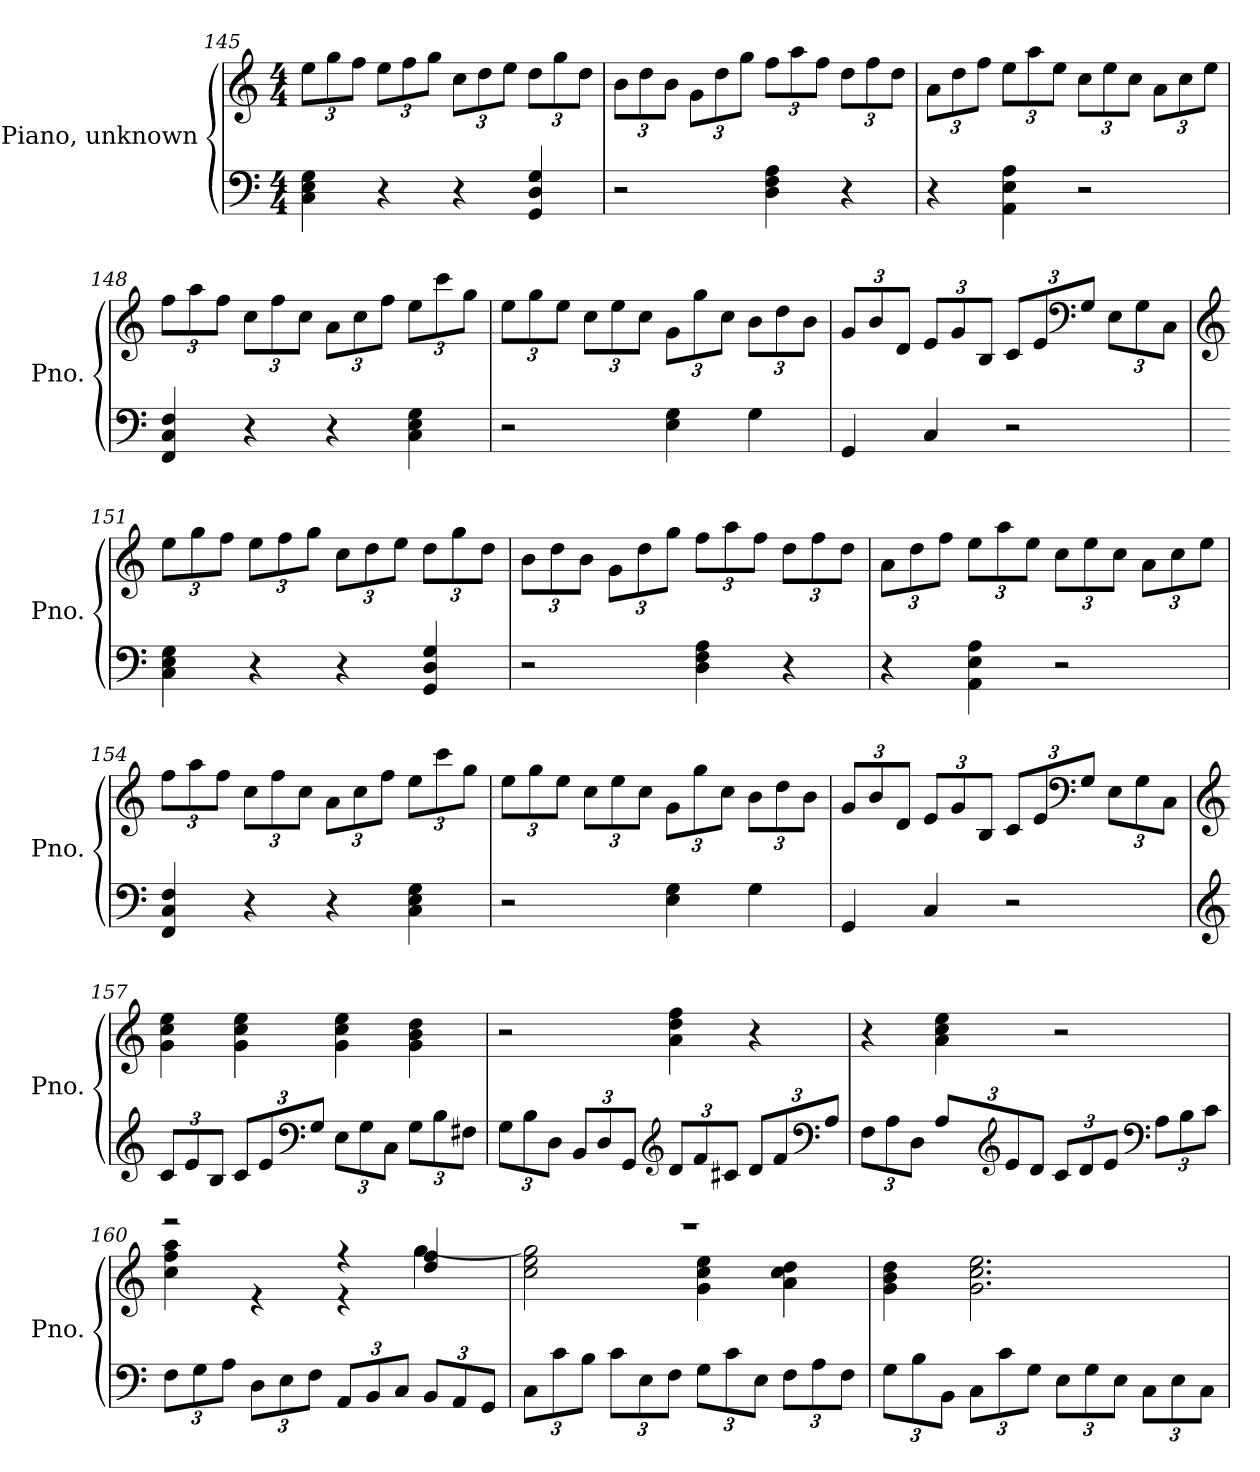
**kern	**kern
*part1	*part1
*staff2	*staff1
*I"Piano, unknown	*
*I'Pno.	*
*clefF4	*clefG2
*k[]	*k[]
*M4/4	*M4/4
*	*Xbrackettup
=145	=145
4C\ 4E\ 4G\	12ee\L
.	12gg\
.	12ff\J
4r	12ee\L
.	12ff\
.	12gg\J
4r	12cc\L
.	12dd\
.	12ee\J
4GG/ 4D/ 4G/	12dd\L
.	12gg\
.	12dd\J
=146	=146
2r	12b\L
.	12dd\
.	12b\J
.	12g\L
.	12dd\
.	12gg\J
4D\ 4F\ 4A\	12ff\L
.	12aa\
.	12ff\J
4r	12dd\L
.	12ff\
.	12dd\J
!!LO:LB:g=z
=147	=147
4r	12a\L
.	12dd\
.	12ff\J
4AA\ 4E\ 4A\	12ee\L
.	12aa\
.	12ee\J
2r	12cc\L
.	12ee\
.	12cc\J
.	12a\L
.	12cc\
.	12ee\J
=148	=148
4FF/ 4C/ 4F/	12ff\L
.	12aa\
.	12ff\J
4r	12cc\L
.	12ff\
.	12cc\J
4r	12a\L
.	12cc\
.	12ff\J
4C\ 4E\ 4G\	12ee\L
.	12ccc\
.	12gg\J
=149	=149
2r	12ee\L
.	12gg\
.	12ee\J
.	12cc\L
.	12ee\
.	12cc\J
4E\ 4G\	12g\L
.	12gg\
.	12cc\J
4G\	12b\L
.	12dd\
.	12b\J
!!LO:LB:g=z
=150	=150
4GG/	12g/L
.	12b/
.	12d/J
4C/	12e/L
.	12g/
.	12B/J
2r	12c/L
.	12e/
*	*clefF4
.	12G/J
.	12E\L
.	12G\
.	12C\J
=151	=151
*	*clefG2
4C\ 4E\ 4G\	12ee\L
.	12gg\
.	12ff\J
4r	12ee\L
.	12ff\
.	12gg\J
4r	12cc\L
.	12dd\
.	12ee\J
4GG/ 4D/ 4G/	12dd\L
.	12gg\
.	12dd\J
=152	=152
2r	12b\L
.	12dd\
.	12b\J
.	12g\L
.	12dd\
.	12gg\J
4D\ 4F\ 4A\	12ff\L
.	12aa\
.	12ff\J
4r	12dd\L
.	12ff\
.	12dd\J
!!LO:LB:g=z
=153	=153
4r	12a\L
.	12dd\
.	12ff\J
4AA\ 4E\ 4A\	12ee\L
.	12aa\
.	12ee\J
2r	12cc\L
.	12ee\
.	12cc\J
.	12a\L
.	12cc\
.	12ee\J
=154	=154
4FF/ 4C/ 4F/	12ff\L
.	12aa\
.	12ff\J
4r	12cc\L
.	12ff\
.	12cc\J
4r	12a\L
.	12cc\
.	12ff\J
4C\ 4E\ 4G\	12ee\L
.	12ccc\
.	12gg\J
=155	=155
2r	12ee\L
.	12gg\
.	12ee\J
.	12cc\L
.	12ee\
.	12cc\J
4E\ 4G\	12g\L
.	12gg\
.	12cc\J
4G\	12b\L
.	12dd\
.	12b\J
!!LO:LB:g=z
=156	=156
4GG/	12g/L
.	12b/
.	12d/J
4C/	12e/L
.	12g/
.	12B/J
2r	12c/L
.	12e/
*	*clefF4
.	12G/J
.	12E\L
.	12G\
.	12C\J
=157	=157
*clefG2	*clefG2
*Xbrackettup	*
12c/L	4g\ 4cc\ 4ee\
12e/	.
12B/J	.
12c/L	4g\ 4cc\ 4ee\
12e/	.
*clefF4	*
12G/J	.
12E\L	4g\ 4cc\ 4ee\
12G\	.
12C\J	.
12G\L	4g\ 4b\ 4dd\
12B\	.
12F#X\J	.
=158	=158
12G\L	2r
12B\	.
12D\J	.
12BB/L	.
12D/	.
12GG/J	.
*clefG2	*
12d/L	4a\ 4dd\ 4ff\
12f/	.
12c#X/J	.
12d/L	4r
12f/	.
*clefF4	*
12A/J	.
!!LO:PB:g=z
=159	=159
12F\L	4r
12A\	.
12D\J	.
12A/L	4a\ 4cc\ 4ee\
*clefG2	*
12e/	.
12d/J	.
12c/L	2r
12d/	.
12e/J	.
*clefF4	*
12A\L	.
12B\	.
12c\J	.
=160	=160
*	*^
12F\L	2r	4cc\ 4ff\ 4aa\
12G\	.	.
12A\J	.	.
12D\L	.	4r
12E\	.	.
12F\J	.	.
12AA/L	4r	4r
12BB/	.	.
12C/J	.	.
12BB/L	4dd/ 4ff/	[4gg\
12AA/	.	.
12GG/J	.	.
=161	=161	=161
12C\L	1r	2cc\ 2ee\ 2gg\]
12c\	.	.
12B\J	.	.
12c\L	.	.
12E\	.	.
12F\J	.	.
12G\L	.	4g\ 4cc\ 4ee\
12c\	.	.
12E\J	.	.
12F\L	.	4a\ 4cc\ 4dd\
12A\	.	.
12F\J	.	.
*	*v	*v
!!LO:LB:g=z
=162	=162
12G\L	4g\ 4b\ 4dd\
12B\	.
12BB\J	.
12C\L	2.g\ 2.cc\ 2.ee\
12c\	.
12G\J	.
12E\L	.
12G\	.
12E\J	.
12C\L	.
12E\	.
12C\J	.
=	=
*-	*-
